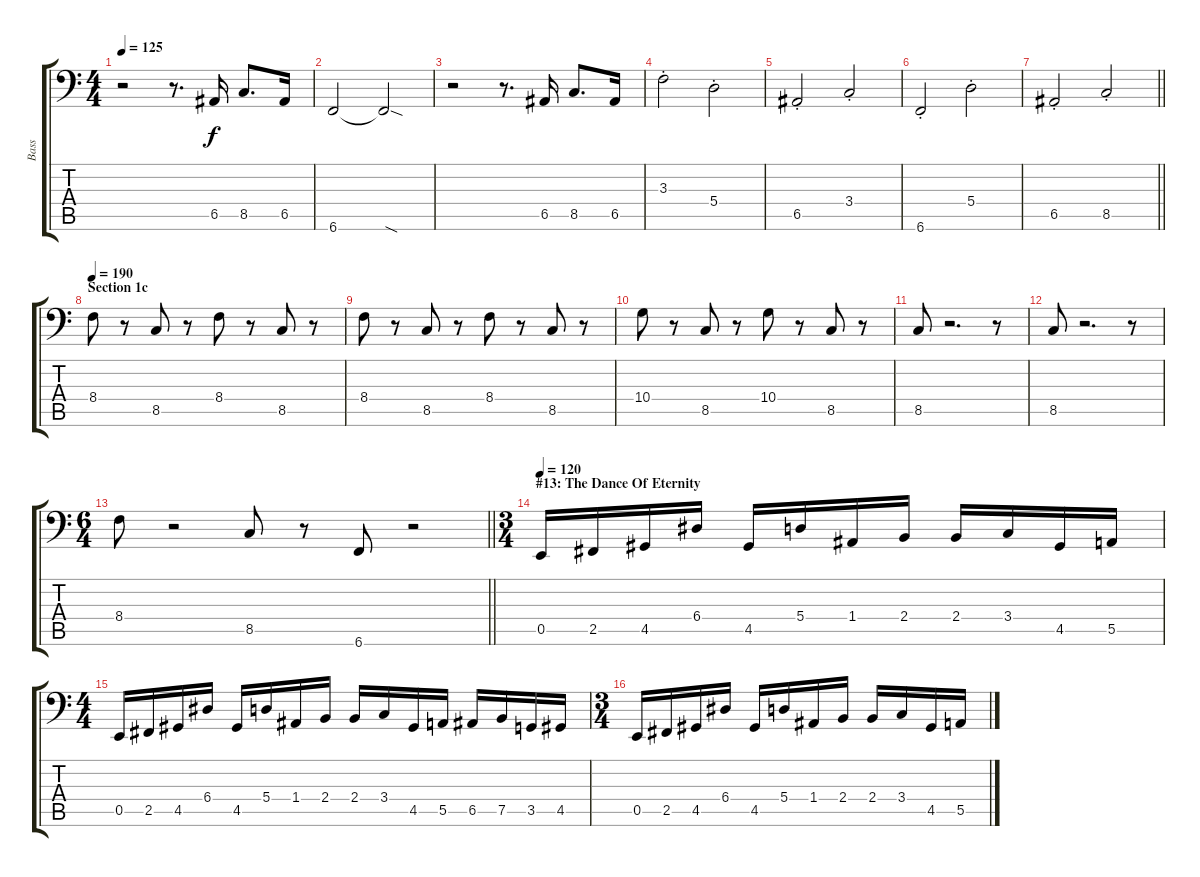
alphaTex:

\track ("Bass" "Bass") {instrument electricbassfinger}
\staff {score tabs}
\tuning (C3 G2 D2 A1 E1 B0) {hide}
\ts (4 4)
\tempo 125
\clef f4
\ks c
r.2{dy f} r.8{d} 6.5.16 8.5.8{d} 6.5.16 |
6.6.2 6.6{sod t}.2 |
r.2 r.8{d} 6.5.16 8.5.8{d} 6.5.16 |
3.3{st}.2 5.4{st}.2 |
6.5{st}.2 3.4{st}.2 |
6.6{st}.2 5.4{st}.2 |
\barLineRight lightlight
6.5{st}.2 8.5{st}.2 |
\section ("" "Section 1c")
\tempo 190
8.4.8 r.8 8.5.8 r.8 8.4.8 r.8 8.5.8 r.8 |
8.4.8 r.8 8.5.8 r.8 8.4.8 r.8 8.5.8 r.8 |
10.4.8 r.8 8.5.8 r.8 10.4.8 r.8 8.5.8 r.8 |
8.5.8 r.2{d} r.8 |
8.5.8 r.2{d} r.8 |
\ts (6 4)
\barLineRight lightlight
8.4.8 r.2 8.5.8 r.8 6.6.8 r.2 |
\ts (3 4)
\section ("" "#13: The Dance Of Eternity")
\tempo 120
0.5.16 2.5.16 4.5.16 6.4.16 4.5.16 5.4.16 1.4.16 2.4.16 2.4.16 3.4.16 4.5.16 5.5.16 |
\ts (4 4)
0.5.16 2.5.16 4.5.16 6.4.16 4.5.16 5.4.16 1.4.16 2.4.16 2.4.16 3.4.16 4.5.16 5.5.16 6.5.16 7.5.16 3.5.16 4.5.16 |
\ts (3 4)
0.5.16 2.5.16 4.5.16 6.4.16 4.5.16 5.4.16 1.4.16 2.4.16 2.4.16 3.4.16 4.5.16 5.5.16
